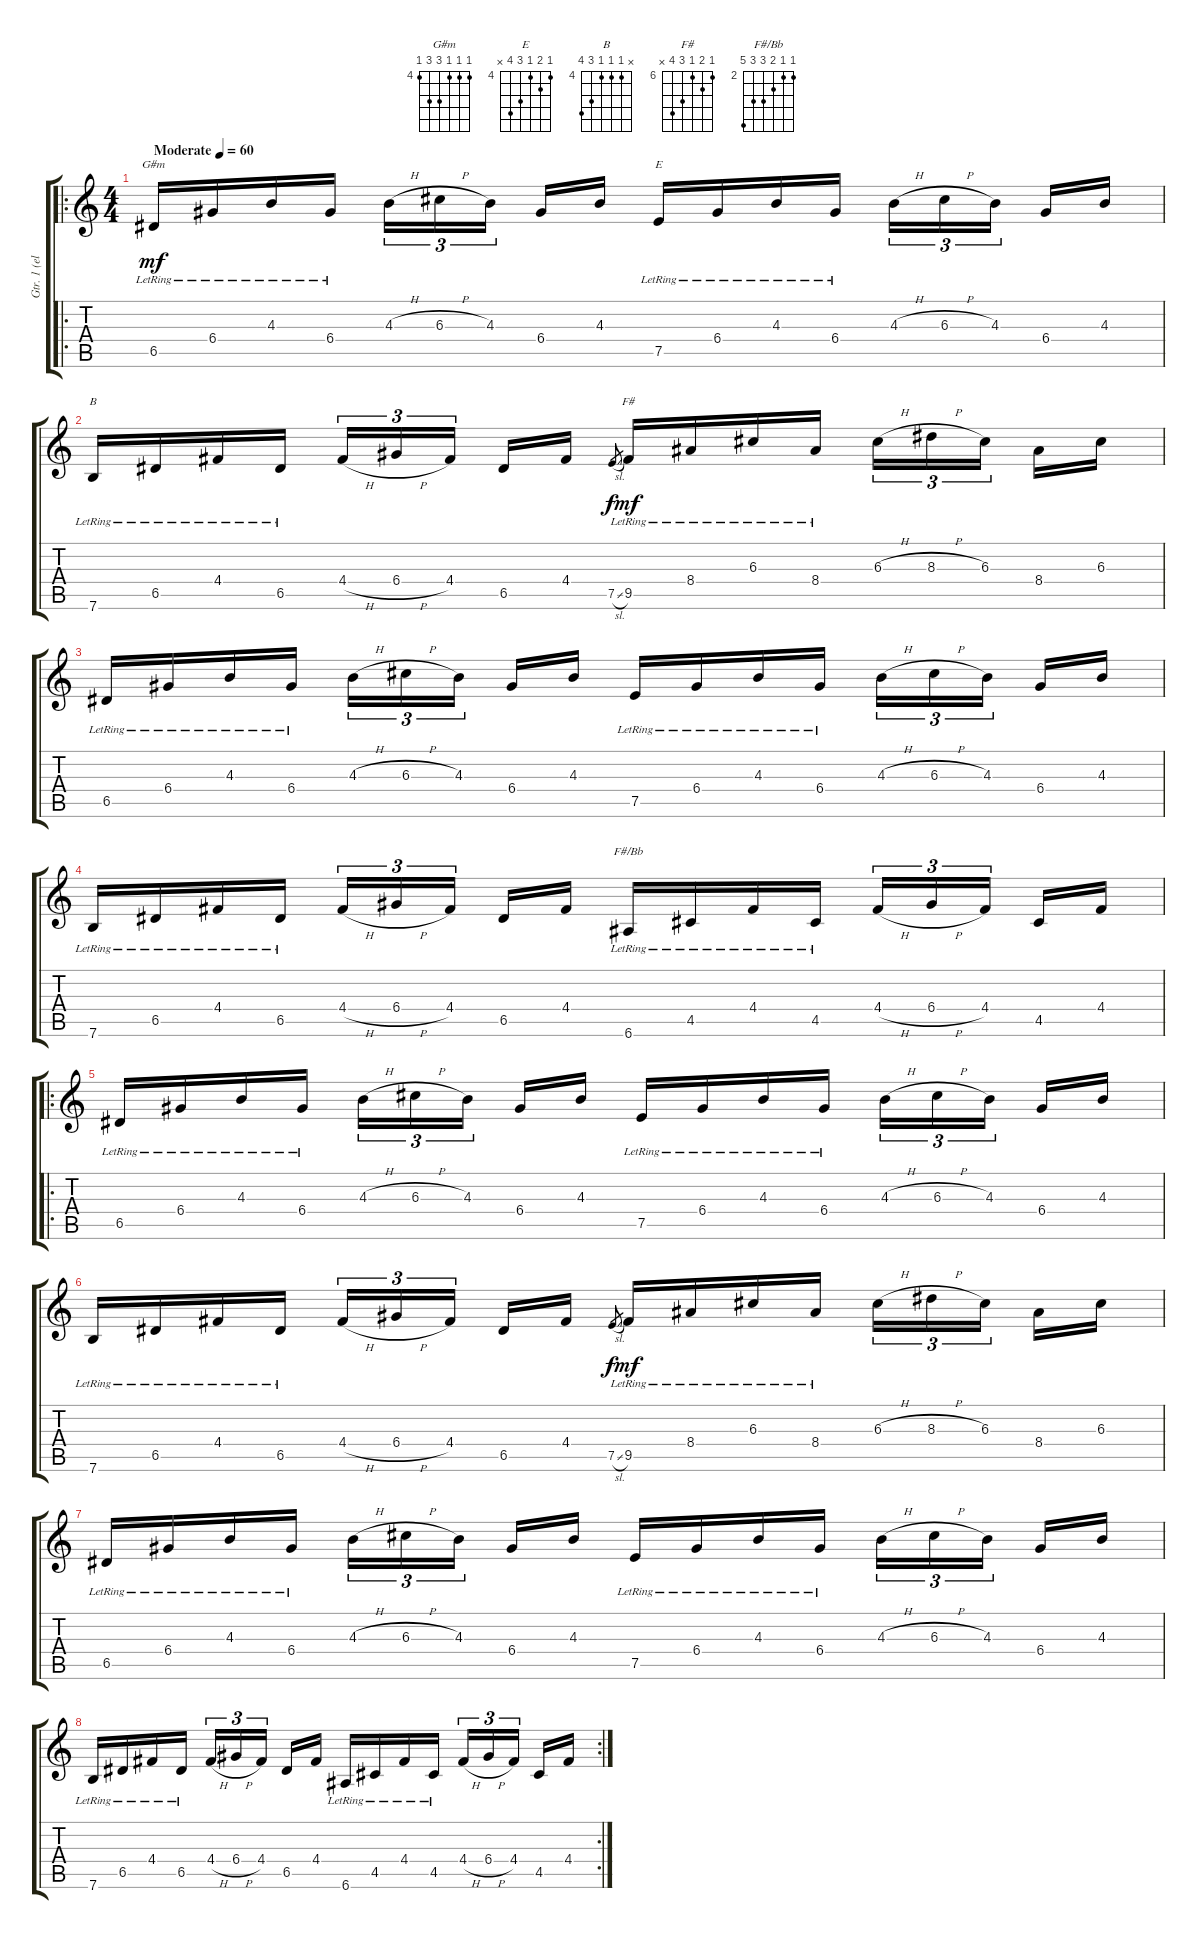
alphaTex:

\track ("Gtr. 1 (elec.)" "Gtr. 1 (el") {instrument electricguitarclean}
\staff {score tabs}
\tuning (E4 B3 G3 D3 A2 E2) {hide}
\chord ("G#m" 4 4 4 6 6 4) {firstfret 4}
\chord ("E" 4 5 4 6 7 x) {firstfret 4}
\chord ("B" x 4 4 4 6 7) {firstfret 4}
\chord ("F#" 6 7 6 8 9 x) {firstfret 6}
\chord ("F#/Bb" 2 2 3 4 4 6) {firstfret 2}
\ro
\ts (4 4)
\tempo (60 "Moderate")
\clef g2
\ks c
6.5{lr}.16{ch "G#m" dy mf instrument electricguitarclean} 6.4{lr}.16 4.3{lr}.16 6.4{lr}.16 4.3{h}.16{tu (3 2)} 6.3{h}.16{tu (3 2)} 4.3.16{tu (3 2)} 6.4.16 4.3.16 7.5{lr}.16{ch "E"} 6.4{lr}.16 4.3{lr}.16 6.4{lr}.16 4.3{h}.16{tu (3 2)} 6.3{h}.16{tu (3 2)} 4.3.16{tu (3 2)} 6.4.16 4.3.16 |
7.6{lr}.16{ch "B"} 6.5{lr}.16 4.4{lr}.16 6.5{lr}.16 4.4{h}.16{tu (3 2)} 6.4{h}.16{tu (3 2)} 4.4.16{tu (3 2)} 6.5.16 4.4.16 7.5{sl}.8{gr dy f} 9.5{lr}.16{ch "F#" dy mf} 8.4{lr}.16 6.3{lr}.16 8.4{lr}.16 6.3{h}.16{tu (3 2)} 8.3{h}.16{tu (3 2)} 6.3.16{tu (3 2)} 8.4.16 6.3.16 |
6.5{lr}.16 6.4{lr}.16 4.3{lr}.16 6.4{lr}.16 4.3{h}.16{tu (3 2)} 6.3{h}.16{tu (3 2)} 4.3.16{tu (3 2)} 6.4.16 4.3.16 7.5{lr}.16 6.4{lr}.16 4.3{lr}.16 6.4{lr}.16 4.3{h}.16{tu (3 2)} 6.3{h}.16{tu (3 2)} 4.3.16{tu (3 2)} 6.4.16 4.3.16 |
7.6{lr}.16 6.5{lr}.16 4.4{lr}.16 6.5{lr}.16 4.4{h}.16{tu (3 2)} 6.4{h}.16{tu (3 2)} 4.4.16{tu (3 2)} 6.5.16 4.4.16 6.6{lr}.16{ch "F#/Bb"} 4.5{lr}.16 4.4{lr}.16 4.5{lr}.16 4.4{h}.16{tu (3 2)} 6.4{h}.16{tu (3 2)} 4.4.16{tu (3 2)} 4.5.16 4.4.16 |
\ro
6.5{lr}.16 6.4{lr}.16 4.3{lr}.16 6.4{lr}.16 4.3{h}.16{tu (3 2)} 6.3{h}.16{tu (3 2)} 4.3.16{tu (3 2)} 6.4.16 4.3.16 7.5{lr}.16 6.4{lr}.16 4.3{lr}.16 6.4{lr}.16 4.3{h}.16{tu (3 2)} 6.3{h}.16{tu (3 2)} 4.3.16{tu (3 2)} 6.4.16 4.3.16 |
7.6{lr}.16 6.5{lr}.16 4.4{lr}.16 6.5{lr}.16 4.4{h}.16{tu (3 2)} 6.4{h}.16{tu (3 2)} 4.4.16{tu (3 2)} 6.5.16 4.4.16 7.5{sl}.8{gr dy f} 9.5{lr}.16{dy mf} 8.4{lr}.16 6.3{lr}.16 8.4{lr}.16 6.3{h}.16{tu (3 2)} 8.3{h}.16{tu (3 2)} 6.3.16{tu (3 2)} 8.4.16 6.3.16 |
6.5{lr}.16 6.4{lr}.16 4.3{lr}.16 6.4{lr}.16 4.3{h}.16{tu (3 2)} 6.3{h}.16{tu (3 2)} 4.3.16{tu (3 2)} 6.4.16 4.3.16 7.5{lr}.16 6.4{lr}.16 4.3{lr}.16 6.4{lr}.16 4.3{h}.16{tu (3 2)} 6.3{h}.16{tu (3 2)} 4.3.16{tu (3 2)} 6.4.16 4.3.16 |
\rc 2
7.6{lr}.16 6.5{lr}.16 4.4{lr}.16 6.5{lr}.16 4.4{h}.16{tu (3 2)} 6.4{h}.16{tu (3 2)} 4.4.16{tu (3 2)} 6.5.16 4.4.16 6.6{lr}.16 4.5{lr}.16 4.4{lr}.16 4.5{lr}.16 4.4{h}.16{tu (3 2)} 6.4{h}.16{tu (3 2)} 4.4.16{tu (3 2)} 4.5.16 4.4.16
